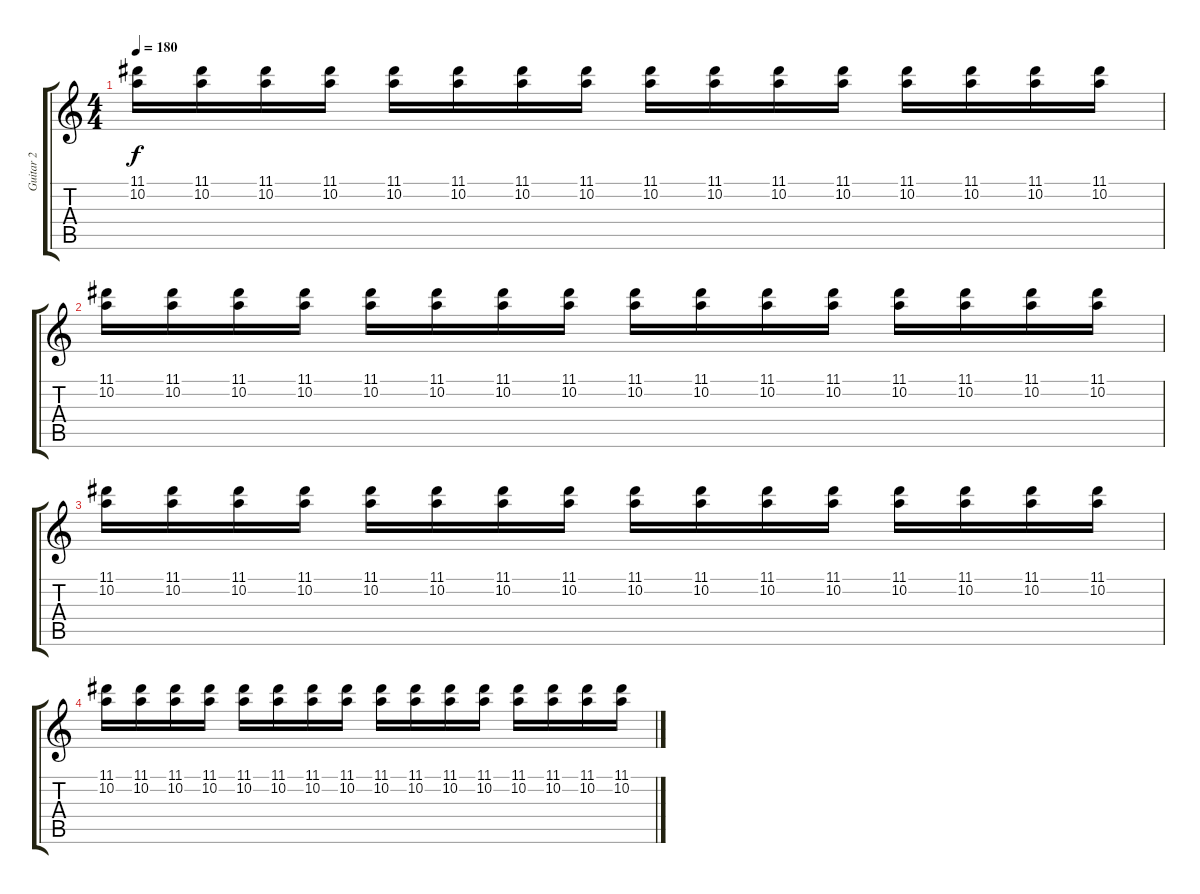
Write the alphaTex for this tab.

\track ("Guitar 2" "Guitar 2") {instrument distortionguitar}
\staff {score tabs}
\tuning (E4 B3 G3 D3 A2 D2) {hide}
\ts (4 4)
\tempo 180
\clef g2
\ks c
(11.1 10.2).16{dy f} (11.1 10.2).16 (11.1 10.2).16 (11.1 10.2).16 (11.1 10.2).16 (11.1 10.2).16 (11.1 10.2).16 (11.1 10.2).16 (11.1 10.2).16 (11.1 10.2).16 (11.1 10.2).16 (11.1 10.2).16 (11.1 10.2).16 (11.1 10.2).16 (11.1 10.2).16 (11.1 10.2).16 |
(11.1 10.2).16 (11.1 10.2).16 (11.1 10.2).16 (11.1 10.2).16 (11.1 10.2).16 (11.1 10.2).16 (11.1 10.2).16 (11.1 10.2).16 (11.1 10.2).16 (11.1 10.2).16 (11.1 10.2).16 (11.1 10.2).16 (11.1 10.2).16 (11.1 10.2).16 (11.1 10.2).16 (11.1 10.2).16 |
(11.1 10.2).16 (11.1 10.2).16 (11.1 10.2).16 (11.1 10.2).16 (11.1 10.2).16 (11.1 10.2).16 (11.1 10.2).16 (11.1 10.2).16 (11.1 10.2).16 (11.1 10.2).16 (11.1 10.2).16 (11.1 10.2).16 (11.1 10.2).16 (11.1 10.2).16 (11.1 10.2).16 (11.1 10.2).16 |
(11.1 10.2).16 (11.1 10.2).16 (11.1 10.2).16 (11.1 10.2).16 (11.1 10.2).16 (11.1 10.2).16 (11.1 10.2).16 (11.1 10.2).16 (11.1 10.2).16 (11.1 10.2).16 (11.1 10.2).16 (11.1 10.2).16 (11.1 10.2).16 (11.1 10.2).16 (11.1 10.2).16 (11.1 10.2).16
